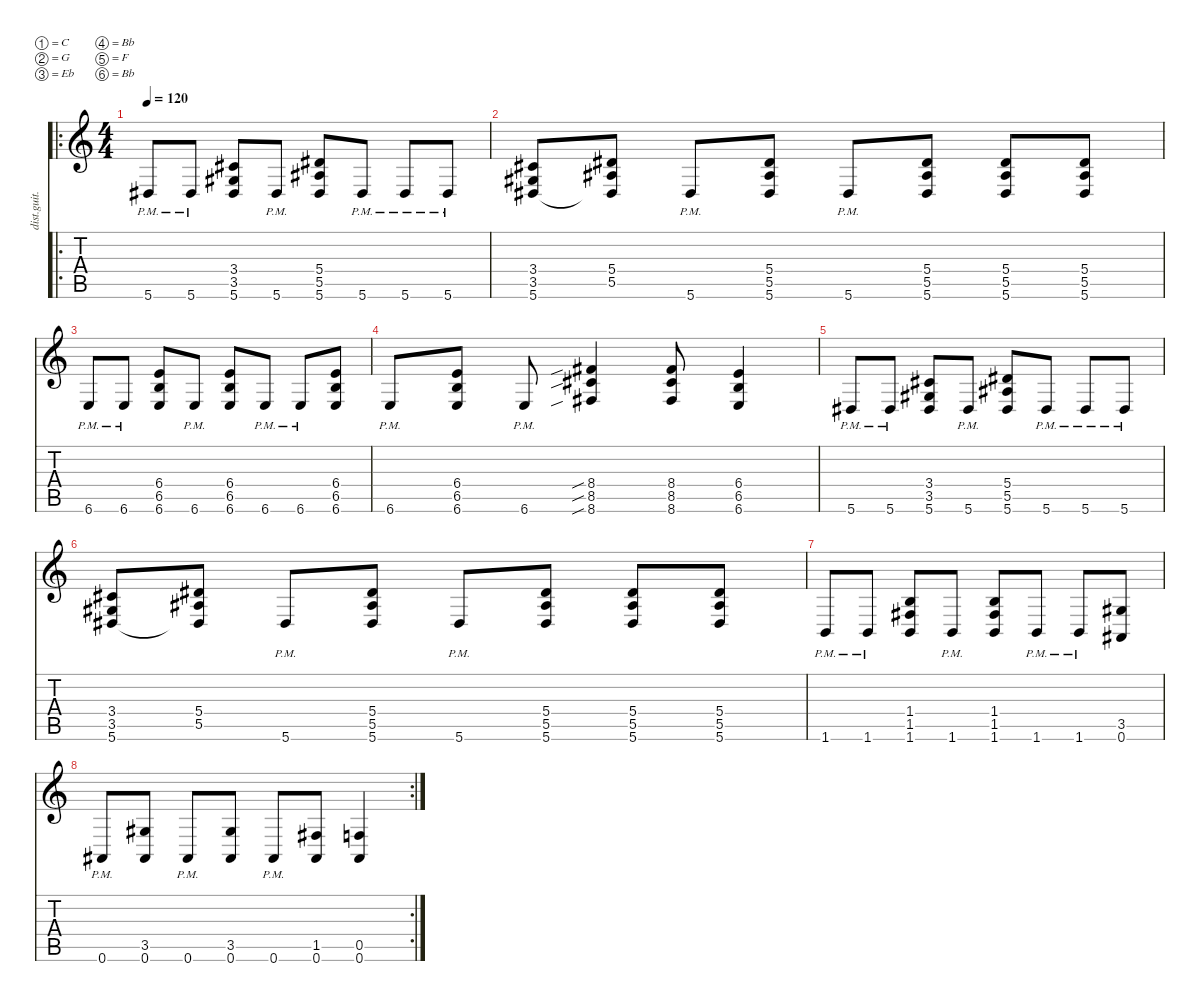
\defaultSystemsLayout 4
\hideDynamics
\bracketExtendMode nobrackets
\otherSystemsTrackNameOrientation horizontal
\track ("Distortion Guitar" "dist.guit.") {instrument distortionguitar}
\staff {score tabs}
\tuning (C4 G3 Eb3 Bb2 F2 Bb1)
\ro
\ts (4 4)
\tempo 120
\clef g2
\ks c
5.6{pm acc #}.8{dy mf instrument distortionguitar beam Up} 5.6{pm acc #}.8{beam Up} (5.6{acc #} 3.5{acc #} 3.4{acc #}).8{beam Up} 5.6{pm acc #}.8{beam Up} (5.6{acc #} 5.5{acc #} 5.4{acc #}).8{beam Up} 5.6{pm acc #}.8{beam Up} 5.6{pm acc #}.8{beam Up} 5.6{pm acc #}.8{beam Up} |
(5.6{acc #} 3.5{acc #} 3.4{acc #}).8{beam Up} (5.5{acc #} 5.4{acc #} 5.6{t acc #}).8{beam Up} 5.6{pm acc #}.8{beam Up} (5.6{acc #} 5.5{acc #} 5.4{acc #}).8{beam Up} 5.6{pm acc #}.8{beam Up} (5.6{acc #} 5.5{acc #} 5.4{acc #}).8{beam Up} (5.6{acc #} 5.5{acc #} 5.4{acc #}).8{beam Up} (5.6{acc #} 5.5{acc #} 5.4{acc #}).8{beam Up} |
6.6{pm}.8{beam Up} 6.6{pm}.8{beam Up} (6.6 6.5 6.4).8{beam Up} 6.6{pm}.8{beam Up} (6.6 6.5 6.4).8{beam Up} 6.6{pm}.8{beam Up} 6.6{pm}.8{beam Up} (6.6 6.5 6.4).8{beam Up} |
6.6{pm}.8{beam Up} (6.6 6.5 6.4).8{beam Up} 6.6{pm}.8{beam Up} (8.6{sib acc #} 8.5{sib acc #} 8.4{sib acc #}).4{beam Up} (8.6{acc #} 8.5{acc #} 8.4{acc #}).8{beam Up} (6.6 6.5 6.4).4{beam Up} |
5.6{pm acc #}.8{beam Up} 5.6{pm acc #}.8{beam Up} (5.6{acc #} 3.5{acc #} 3.4{acc #}).8{beam Up} 5.6{pm acc #}.8{beam Up} (5.6{acc #} 5.5{acc #} 5.4{acc #}).8{beam Up} 5.6{pm acc #}.8{beam Up} 5.6{pm acc #}.8{beam Up} 5.6{pm acc #}.8{beam Up} |
(5.6{acc #} 3.5{acc #} 3.4{acc #}).8{beam Up} (5.5{acc #} 5.4{acc #} 5.6{t acc #}).8{beam Up} 5.6{pm acc #}.8{beam Up} (5.6{acc #} 5.5{acc #} 5.4{acc #}).8{beam Up} 5.6{pm acc #}.8{beam Up} (5.6{acc #} 5.5{acc #} 5.4{acc #}).8{beam Up} (5.6{acc #} 5.5{acc #} 5.4{acc #}).8{beam Up} (5.6{acc #} 5.5{acc #} 5.4{acc #}).8{beam Up} |
1.6{pm}.8{beam Up} 1.6{pm}.8{beam Up} (1.6 1.5{acc #} 1.4).8{beam Up} 1.6{pm}.8{beam Up} (1.6 1.5{acc #} 1.4).8{beam Up} 1.6{pm}.8{beam Up} 1.6{pm}.8{beam Up} (0.6{acc #} 3.5{acc #}).8{beam Up} |
\rc 2
0.6{pm acc #}.8{beam Up} (0.6{acc #} 3.5{acc #}).8{beam Up} 0.6{pm acc #}.8{beam Up} (0.6{acc #} 3.5{acc #}).8{beam Up} 0.6{pm acc #}.8{beam Up} (0.6{acc #} 1.5{acc #}).8{beam Up} (0.6{acc #} 0.5).4{beam Up}
